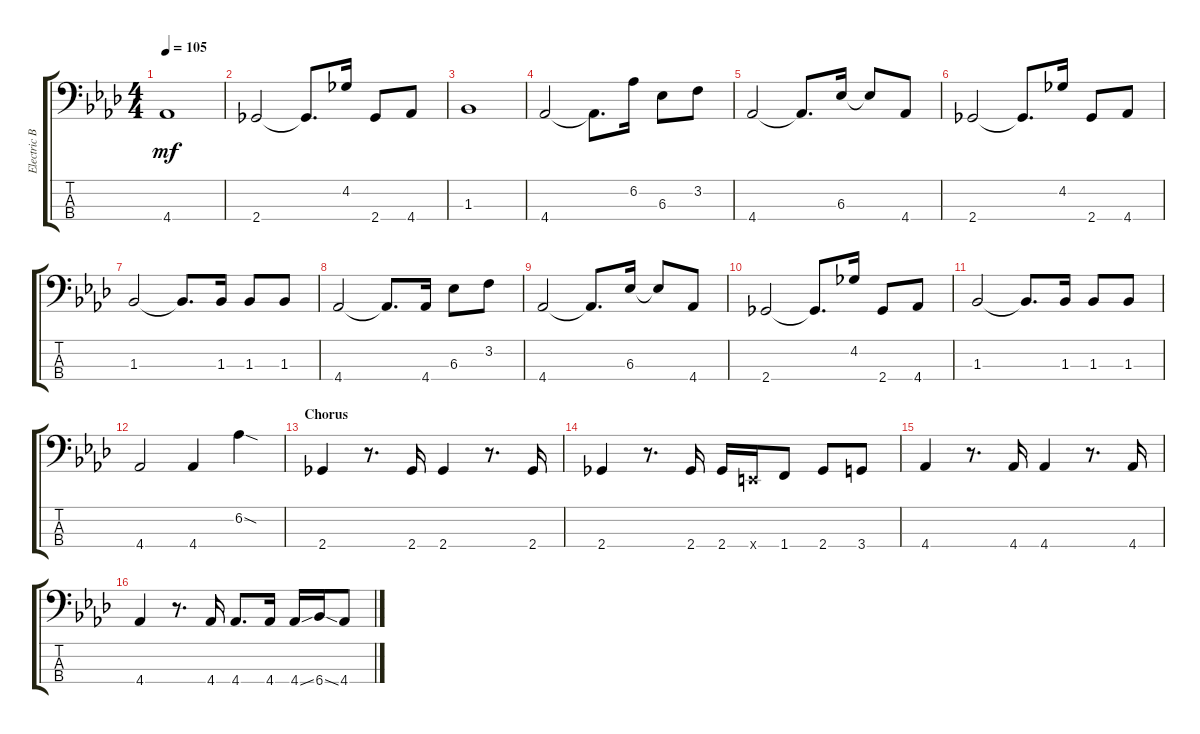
\track ("Electric Bass" "Electric B") {instrument electricbassfinger}
\staff {score tabs}
\tuning (G2 D2 A1 E1) {hide}
\ts (4 4)
\tempo 105
\clef f4
\ks ab
4.4.1{dy mf} |
2.4.2 2.4{t}.8{d} 4.2.16 2.4.8 4.4.8 |
1.3.1 |
4.4.2 4.4{t}.8{d} 6.2.16 6.3.8 3.2.8 |
4.4.2 4.4{t}.8{d} 6.3.16 6.3{t}.8 4.4.8 |
2.4.2 2.4{t}.8{d} 4.2.16 2.4.8 4.4.8 |
1.3.2 1.3{t}.8{d} 1.3.16 1.3.8 1.3.8 |
4.4.2 4.4{t}.8{d} 4.4.16 6.3.8 3.2.8 |
4.4.2 4.4{t}.8{d} 6.3.16 6.3{t}.8 4.4.8 |
2.4.2 2.4{t}.8{d} 4.2.16 2.4.8 4.4.8 |
1.3.2 1.3{t}.8{d} 1.3.16 1.3.8 1.3.8 |
4.4.2 4.4.4 6.2{sod}.4 |
\section ("" "Chorus")
2.4.4 r.8{d} 2.4.16 2.4.4 r.8{d} 2.4.16 |
2.4.4 r.8{d} 2.4.16 2.4.16 0.4{x}.16 1.4.8 2.4.8 3.4.8 |
4.4.4 r.8{d} 4.4.16 4.4.4 r.8{d} 4.4.16 |
4.4.4 r.8{d} 4.4.16 4.4.8{d} 4.4.16 4.4{ss}.16 6.4{ss}.16 4.4.8
